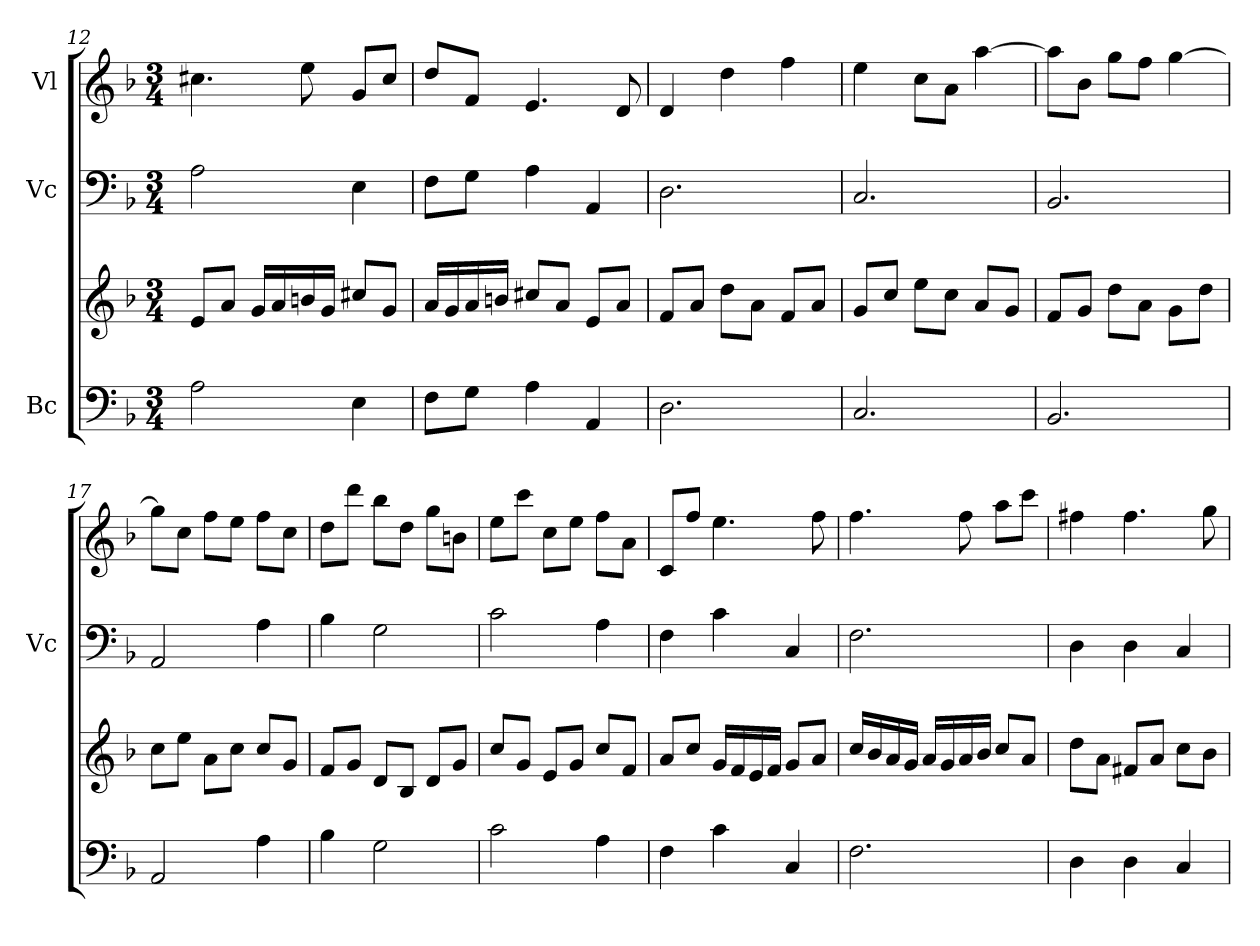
**kern	**kern	**kern	**kern
*part3	*part3	*part2	*part1
*staff4	*staff3	*staff2	*staff1
*I"Bc	*	*I"Vc	*I"Vl
*	*	*I'Vc	*
*clefF4	*clefG2	*clefF4	*clefG2
*k[b-]	*k[b-]	*k[b-]	*k[b-]
*M3/4	*M3/4	*M3/4	*M3/4
=12	=12	=12	=12
2A\	8e/L	2A\	4.cc#X\
.	8a/J	.	.
.	16g/LL	.	.
.	16a/	.	.
.	16bn/	.	8ee\
.	16g/JJ	.	.
4E\	8cc#X/L	4E\	8g/L
.	8g/J	.	8cc#/J
=13	=13	=13	=13
8F\L	16a/LL	8F\L	8dd/L
.	16g/	.	.
8G\J	16a/	8G\J	8f/J
.	16bn/JJ	.	.
4A\	8cc#X/L	4A\	4.e/
.	8a/J	.	.
4AA/	8e/L	4AA/	.
.	8a/J	.	8d/
!!LO:PB:g=z
=14	=14	=14	=14
2.D\	8f/L	2.D\	4d/
.	8a/J	.	.
.	8dd\L	.	4dd\
.	8a\J	.	.
.	8f/L	.	4ff\
.	8a/J	.	.
=15	=15	=15	=15
2.C/	8g/L	2.C/	4ee\
.	8cc/J	.	.
.	8ee\L	.	8cc\L
.	8cc\J	.	8a\J
.	8a/L	.	[4aa\
.	8g/J	.	.
=16	=16	=16	=16
2.BB-/	8f/L	2.BB-/	8aa\L]
.	8g/J	.	8b-\J
.	8dd\L	.	8gg\L
.	8a\J	.	8ff\J
.	8g\L	.	[4gg\
.	8dd\J	.	.
=17	=17	=17	=17
2AA/	8cc\L	2AA/	8gg\L]
.	8ee\J	.	8cc\J
.	8a\L	.	8ff\L
.	8cc\J	.	8ee\J
4A\	8cc/L	4A\	8ff\L
.	8g/J	.	8cc\J
=18	=18	=18	=18
4B-\	8f/L	4B-\	8dd\L
.	8g/J	.	8ddd\J
2G\	8d/L	2G\	8bb-\L
.	8B-/J	.	8dd\J
.	8d/L	.	8gg\L
.	8g/J	.	8bn\J
!!LO:LB:g=z
=19	=19	=19	=19
2c\	8cc/L	2c\	8ee\L
.	8g/J	.	8ccc\J
.	8e/L	.	8cc\L
.	8g/J	.	8ee\J
4A\	8cc/L	4A\	8ff\L
.	8f/J	.	8a\J
=20	=20	=20	=20
4F\	8a/L	4F\	8c/L
.	8cc/J	.	8ff/J
4c\	16g/LL	4c\	4.ee\
.	16f/	.	.
.	16e/	.	.
.	16f/JJ	.	.
4C/	8g/L	4C/	.
.	8a/J	.	8ff\
=21	=21	=21	=21
2.F\	16cc/LL	2.F\	4.ff\
.	16b-/	.	.
.	16a/	.	.
.	16g/JJ	.	.
.	16a/LL	.	.
.	16g/	.	.
.	16a/	.	8ff\
.	16b-/JJ	.	.
.	8cc/L	.	8aa\L
.	8a/J	.	8ccc\J
=22	=22	=22	=22
4D\	8dd\L	4D\	4ff#X\
.	8a\J	.	.
4D\	8f#X/L	4D\	4.ff#\
.	8a/J	.	.
4C/	8cc\L	4C/	.
.	8b-\J	.	8gg\
=	=	=	=
*-	*-	*-	*-
